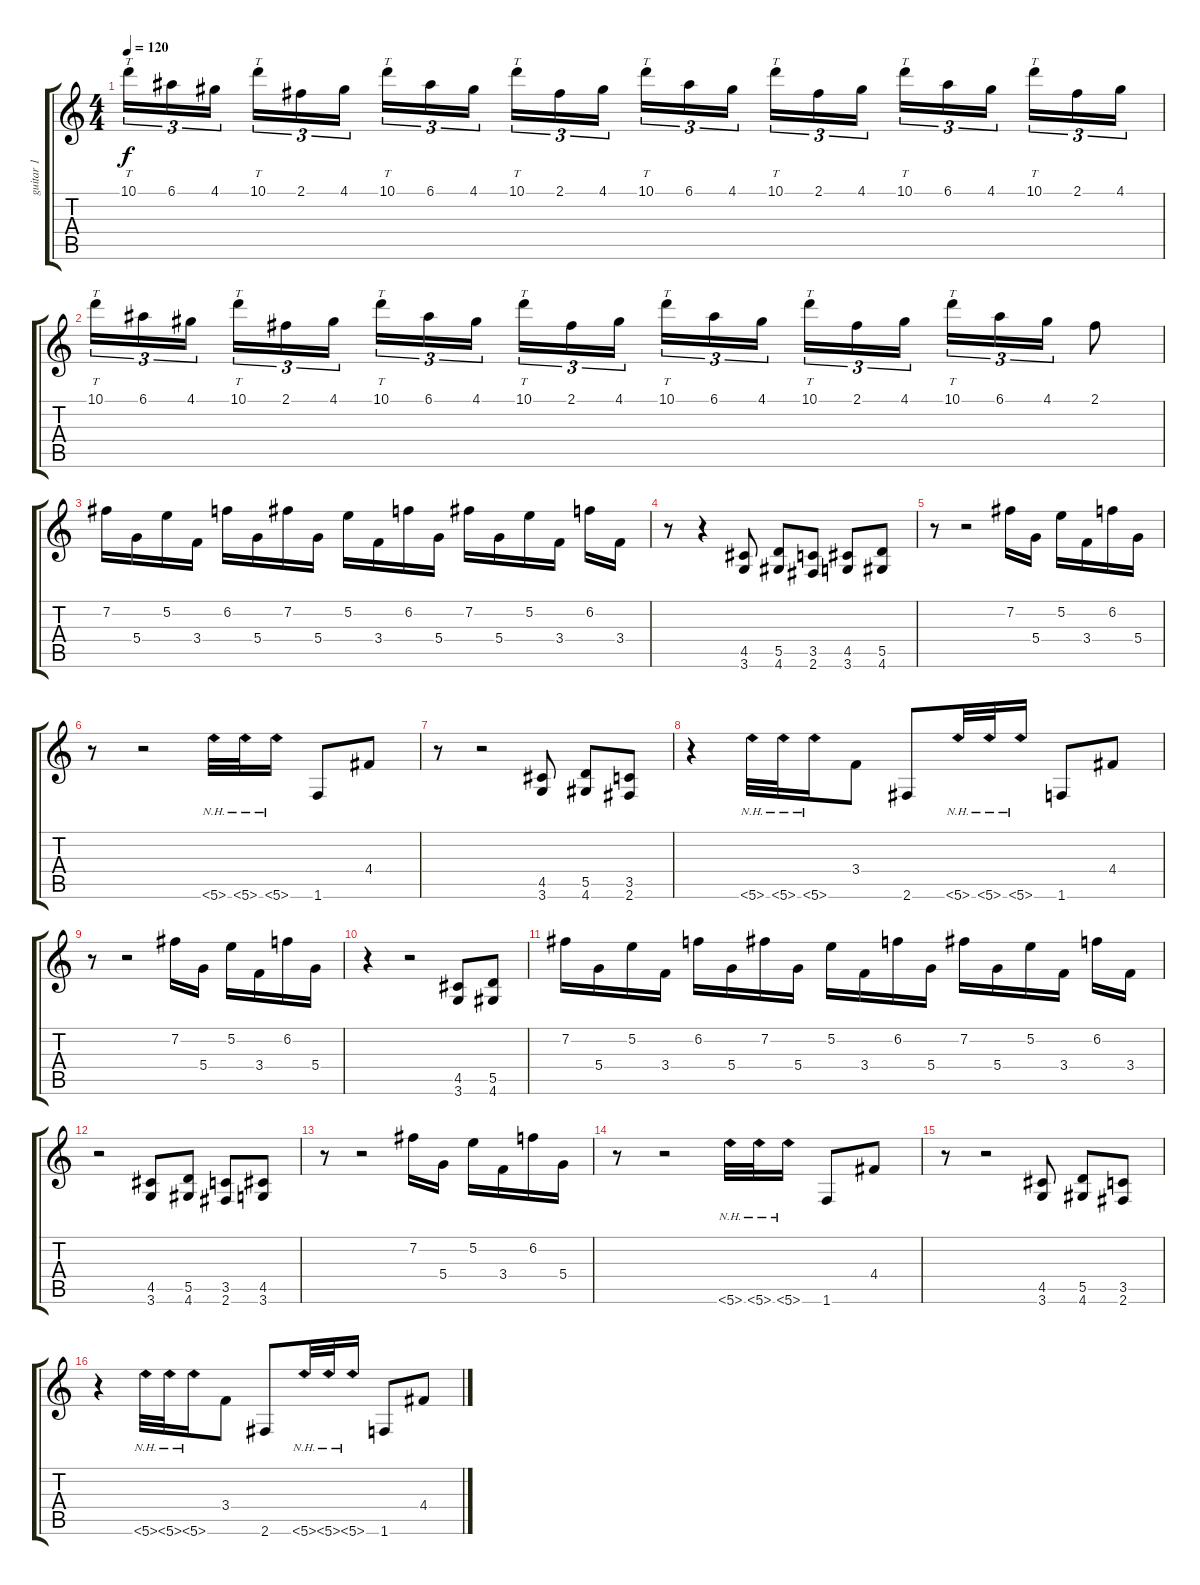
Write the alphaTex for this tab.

\track ("guitar 1" "guitar 1") {instrument overdrivenguitar}
\staff {score tabs}
\tuning (E4 B3 G3 D3 A2 E2) {hide}
\ts (4 4)
\tempo 120
\clef g2
\ks c
10.1.16{tt tu (3 2) dy f} 6.1.16{tu (3 2)} 4.1.16{tu (3 2) beam splitsecondary} 10.1.16{tt tu (3 2)} 2.1.16{tu (3 2)} 4.1.16{tu (3 2)} 10.1.16{tt tu (3 2)} 6.1.16{tu (3 2)} 4.1.16{tu (3 2) beam splitsecondary} 10.1.16{tt tu (3 2)} 2.1.16{tu (3 2)} 4.1.16{tu (3 2)} 10.1.16{tt tu (3 2)} 6.1.16{tu (3 2)} 4.1.16{tu (3 2) beam splitsecondary} 10.1.16{tt tu (3 2)} 2.1.16{tu (3 2)} 4.1.16{tu (3 2)} 10.1.16{tt tu (3 2)} 6.1.16{tu (3 2)} 4.1.16{tu (3 2) beam splitsecondary} 10.1.16{tt tu (3 2)} 2.1.16{tu (3 2)} 4.1.16{tu (3 2)} |
10.1.16{tt tu (3 2)} 6.1.16{tu (3 2)} 4.1.16{tu (3 2) beam splitsecondary} 10.1.16{tt tu (3 2)} 2.1.16{tu (3 2)} 4.1.16{tu (3 2)} 10.1.16{tt tu (3 2)} 6.1.16{tu (3 2)} 4.1.16{tu (3 2) beam splitsecondary} 10.1.16{tt tu (3 2)} 2.1.16{tu (3 2)} 4.1.16{tu (3 2)} 10.1.16{tt tu (3 2)} 6.1.16{tu (3 2)} 4.1.16{tu (3 2) beam splitsecondary} 10.1.16{tt tu (3 2)} 2.1.16{tu (3 2)} 4.1.16{tu (3 2)} 10.1.16{tt tu (3 2)} 6.1.16{tu (3 2)} 4.1.16{tu (3 2)} 2.1.8 |
7.2.16 5.4.16 5.2.16 3.4.16 6.2.16 5.4.16 7.2.16 5.4.16 5.2.16 3.4.16 6.2.16 5.4.16 7.2.16 5.4.16 5.2.16 3.4.16 6.2.16 3.4.16 |
r.8 r.4 (4.5 3.6).8 (5.5 4.6).8 (3.5 2.6).8 (4.5 3.6).8 (5.5 4.6).8 |
r.8 r.2 7.2.16 5.4.16 5.2.16 3.4.16 6.2.16 5.4.16 |
r.8 r.2 5.6{nh}.32 5.6{nh}.32 5.6{nh}.16 1.6.8 4.4.8 |
r.8 r.2 (4.5 3.6).8 (5.5 4.6).8 (3.5 2.6).8 |
r.4 5.6{nh}.32 5.6{nh}.32 5.6{nh}.16 3.4.8 2.6.8 5.6{nh}.32 5.6{nh}.32 5.6{nh}.16 1.6.8 4.4.8 |
r.8 r.2 7.2.16 5.4.16 5.2.16 3.4.16 6.2.16 5.4.16 |
r.4 r.2 (4.5 3.6).8 (5.5 4.6).8 |
7.2.16 5.4.16 5.2.16 3.4.16 6.2.16 5.4.16 7.2.16 5.4.16 5.2.16 3.4.16 6.2.16 5.4.16 7.2.16 5.4.16 5.2.16 3.4.16 6.2.16 3.4.16 |
r.2 (4.5 3.6).8 (5.5 4.6).8 (3.5 2.6).8 (4.5 3.6).8 |
r.8 r.2 7.2.16 5.4.16 5.2.16 3.4.16 6.2.16 5.4.16 |
r.8 r.2 5.6{nh}.32 5.6{nh}.32 5.6{nh}.16 1.6.8 4.4.8 |
r.8 r.2 (4.5 3.6).8 (5.5 4.6).8 (3.5 2.6).8 |
r.4 5.6{nh}.32 5.6{nh}.32 5.6{nh}.16 3.4.8 2.6.8 5.6{nh}.32 5.6{nh}.32 5.6{nh}.16 1.6.8 4.4.8
